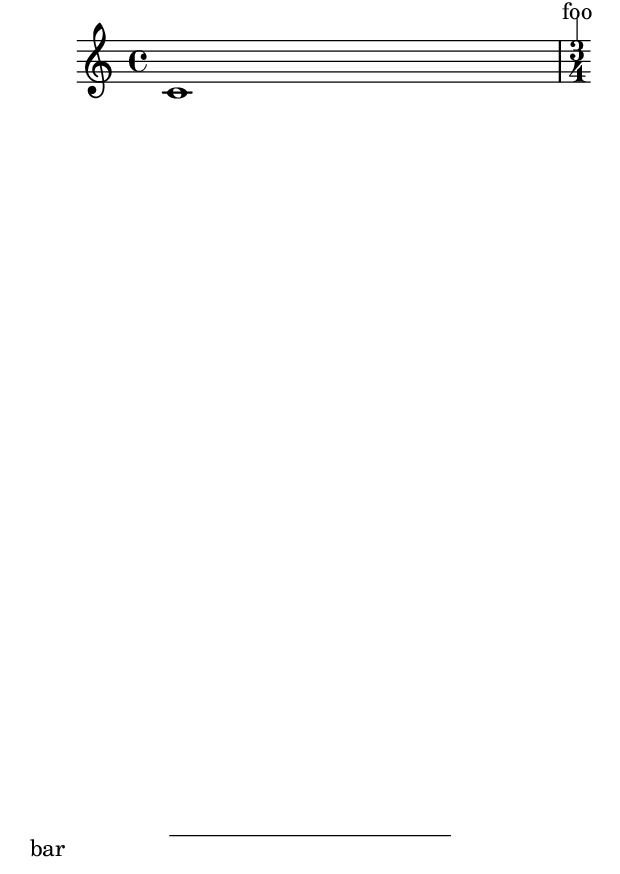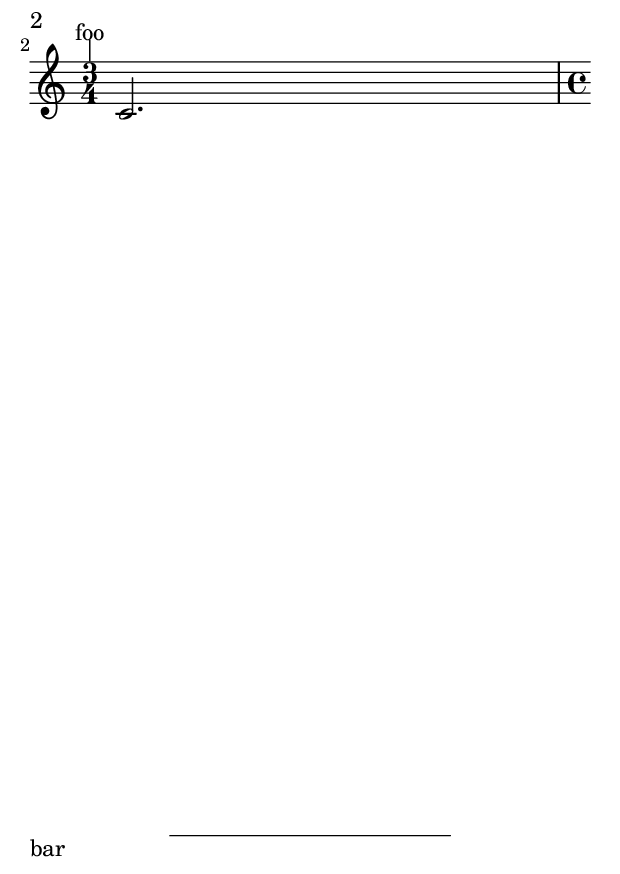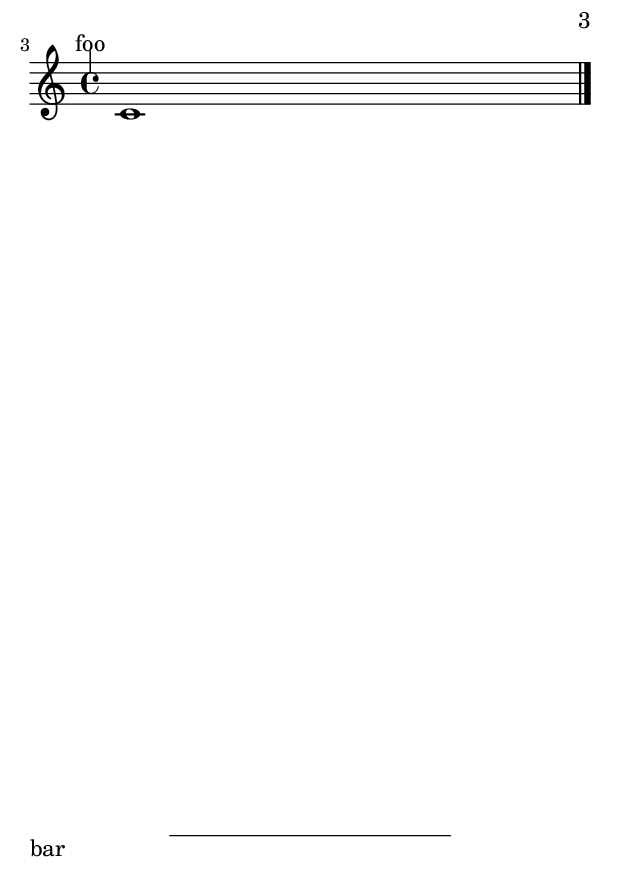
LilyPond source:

%% Generated by lilypond-book
%% Options: [exampleindent=10.16\mm,indent=0\mm,line-width=160\mm,paper-height=845.047\pt,paper-width=597.508\pt,papersize='(cons (* 597.508 pt) (* 845.047 pt))]
\include "lilypond-book-preamble.ly"


% ****************************************************************
% Start cut-&-pastable-section
% ****************************************************************

#(ly:set-option 'eps-box-padding 3.000000)



\paper {
  #(set-paper-size '(cons (* 597.508 pt) (* 845.047 pt)))
  indent = 0\mm
  line-width = 160\mm
  % offset the left padding, also add 1mm as lilypond creates cropped
  % images with a little space on the right
  line-width = #(- line-width (* mm  3.000000) (* mm 1))
}

\layout {
  
}




% ****************************************************************
% ly snippet:
% ****************************************************************
\sourcefilename "/lilypond-2.25.21/input/regression/footnote-break-visibility.ly"
\sourcefileline 0
\version "2.23.4"
\header {
  texidoc = "With grobs that have break visibility, footnotes will
automatically take the break visibility of the grob being footnoted.
This behavior can be overridden.
"
}

#(set-default-paper-size "a6")

\book {

\new Staff
{
  \relative {
    c'1
    \footnote "foo" #'(0 . 2) "bar" Staff.TimeSignature
    \time 3/4
    \break \pageBreak
    c2.
    \once \override Score.Footnote.break-visibility = ##(#f #f #t)
    \footnote "foo" #'(0 . 2) "bar" Staff.TimeSignature
    \time 4/4
    \break \pageBreak
    c1 \bar "|."
}}}



% ****************************************************************
% end ly snippet
% ****************************************************************
